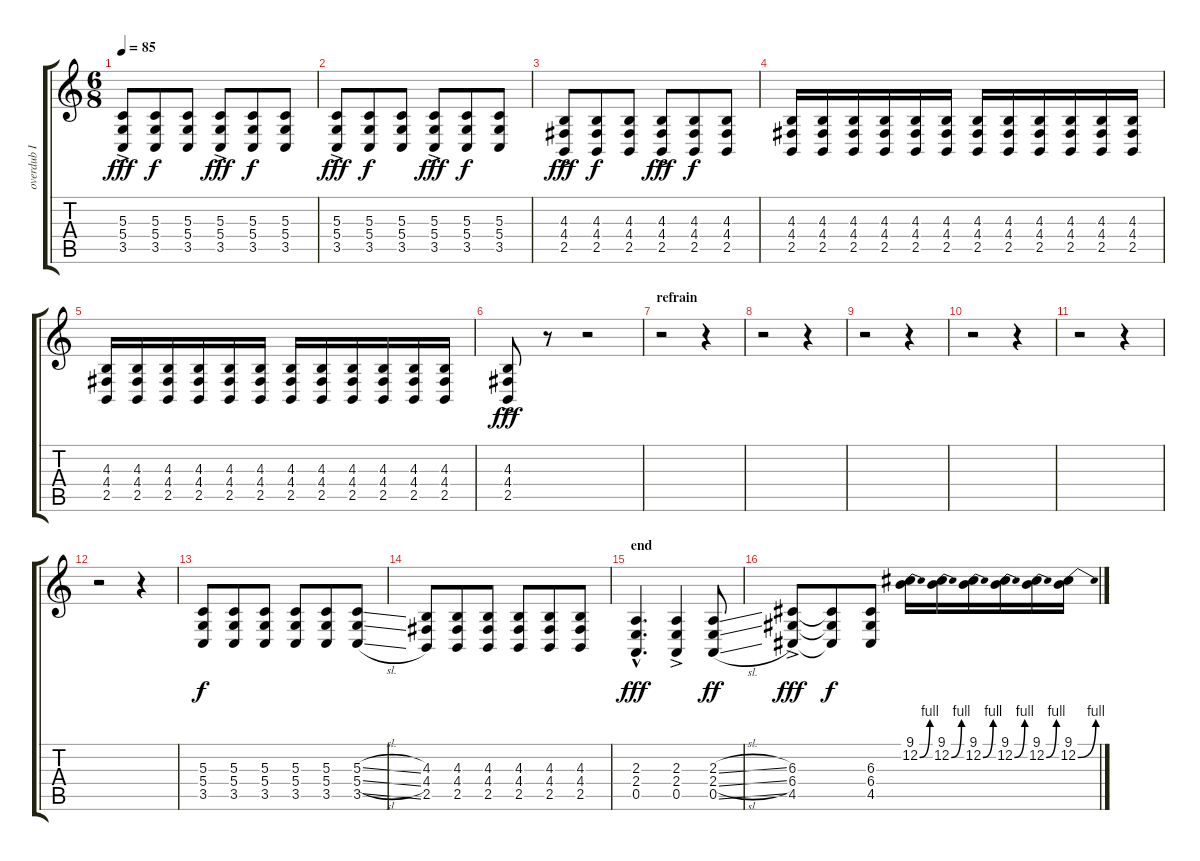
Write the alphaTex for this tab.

\track ("overdub I" "overdub I") {instrument lead5charang}
\staff {score tabs}
\tuning (E4 B3 G3 D3 A2 E2) {hide}
\ts (6 8)
\tempo 85
\clef g2
\ks c
(5.3{ac} 5.4{ac} 3.5{ac}).8{dy fff} (5.3 5.4 3.5).8{dy f} (5.3 5.4 3.5).8 (5.3{ac} 5.4{ac} 3.5{ac}).8{dy fff} (5.3 5.4 3.5).8{dy f} (5.3 5.4 3.5).8 |
(5.3{ac} 5.4{ac} 3.5{ac}).8{dy fff} (5.3 5.4 3.5).8{dy f} (5.3 5.4 3.5).8 (5.3{ac} 5.4{ac} 3.5{ac}).8{dy fff} (5.3 5.4 3.5).8{dy f} (5.3 5.4 3.5).8 |
(4.3{ac} 4.4{ac} 2.5{ac}).8{dy fff} (4.3 4.4 2.5).8{dy f} (4.3 4.4 2.5).8 (4.3{ac} 4.4{ac} 2.5{ac}).8{dy fff} (4.3 4.4 2.5).8{dy f} (4.3 4.4 2.5).8 |
(4.3 4.4 2.5).16 (4.3 4.4 2.5).16 (4.3 4.4 2.5).16 (4.3 4.4 2.5).16 (4.3 4.4 2.5).16 (4.3 4.4 2.5).16 (4.3 4.4 2.5).16 (4.3 4.4 2.5).16 (4.3 4.4 2.5).16 (4.3 4.4 2.5).16 (4.3 4.4 2.5).16 (4.3 4.4 2.5).16 |
(4.3 4.4 2.5).16 (4.3 4.4 2.5).16 (4.3 4.4 2.5).16 (4.3 4.4 2.5).16 (4.3 4.4 2.5).16 (4.3 4.4 2.5).16 (4.3 4.4 2.5).16 (4.3 4.4 2.5).16 (4.3 4.4 2.5).16 (4.3 4.4 2.5).16 (4.3 4.4 2.5).16 (4.3 4.4 2.5).16 |
(4.3{ac} 4.4{ac} 2.5{ac}).8{dy fff} r.8 r.2 |
\section ("" "refrain")
r.2 r.4 |
r.2 r.4 |
r.2 r.4 |
r.2 r.4 |
r.2 r.4 |
r.2 r.4 |
(5.3 5.4 3.5).8{dy f} (5.3 5.4 3.5).8 (5.3 5.4 3.5).8 (5.3 5.4 3.5).8 (5.3 5.4 3.5).8 (5.3{sl} 5.4{sl} 3.5{sl}).8 |
(4.3 4.4 2.5).8 (4.3 4.4 2.5).8 (4.3 4.4 2.5).8 (4.3 4.4 2.5).8 (4.3 4.4 2.5).8 (4.3 4.4 2.5).8 |
\section ("" "end")
(2.3{hac} 2.4{hac} 0.5{hac}).4{d dy fff instrument lead5charang} (2.3{ac} 2.4{ac} 0.5{ac}).4 (2.3{sl} 2.4{sl} 0.5{sl}).8{dy ff} |
(6.3{ac} 6.4{ac} 4.5{ac}).8{dy fff} (6.3{t} 6.4{t} 4.5{t}).8{dy f} (6.3 6.4 4.5).8 (9.1 12.2{be (bend 0 0 60 4)}).16 (9.1 12.2{be (bend 0 0 60 4)}).16 (9.1 12.2{be (bend 0 0 60 4)}).16 (9.1 12.2{be (bend 0 0 60 4)}).16 (9.1 12.2{be (bend 0 0 60 4)}).16 (9.1 12.2{be (bend 0 0 60 4)}).16
